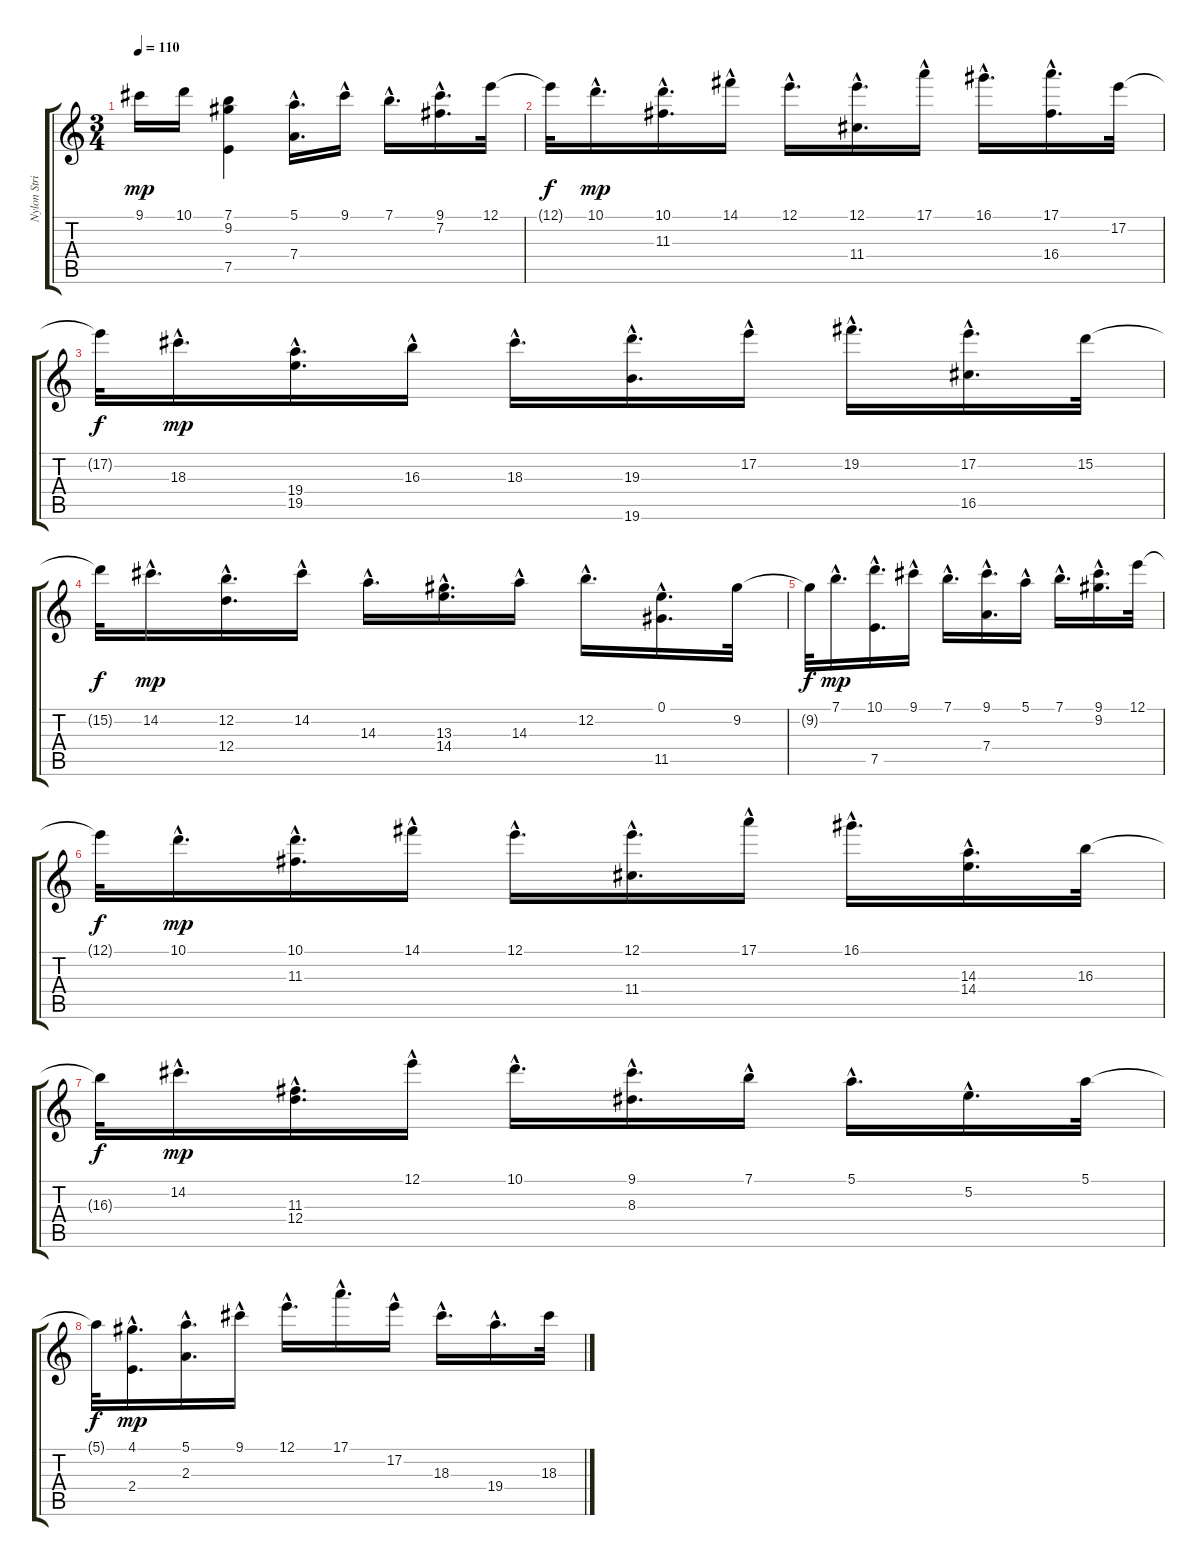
\track ("Nylon String Guitar" "Nylon Stri") {instrument acousticguitarnylon}
\staff {score tabs}
\tuning (E4 B3 G3 D3 A2 E2) {hide}
\ts (3 4)
\tempo 110
\clef g2
\ks c
9.1.16{dy mp} 10.1.16 (7.1 9.2 7.5).4 (5.1{hac} 7.4).16{d} 9.1{hac}.16 7.1{hac}.16{d} (9.1{hac} 7.2).16{d} 12.1.32 |
12.1{t}.32{dy f} 10.1{hac}.16{d dy mp} (10.1{hac} 11.3).16{d} 14.1{hac}.16 12.1{hac}.16{d} (12.1{hac} 11.4).16{d} 17.1{hac}.16 16.1{hac}.16{d} (17.1{hac} 16.4).16{d} 17.2.32 |
17.2{t}.32{dy f} 18.3{hac}.16{d dy mp} (19.4{hac} 19.5).16{d} 16.3{hac}.16 18.3{hac}.16{d} (19.3{hac} 19.6).16{d} 17.2{hac}.16 19.2{hac}.16{d} (17.2{hac} 16.5).16{d} 15.2.32 |
15.2{t}.32{dy f} 14.2{hac}.16{d dy mp} (12.2{hac} 12.4).16{d} 14.2{hac}.16 14.3{hac}.16{d} (13.3{hac} 14.4).16{d} 14.3{hac}.16 12.2{hac}.16{d} (0.1{hac} 11.5).16{d} 9.2.32 |
9.2{t}.32{dy f} 7.1{hac}.16{d dy mp} (10.1{hac} 7.5).16{d} 9.1{hac}.16 7.1{hac}.16{d} (9.1{hac} 7.4).16{d} 5.1{hac}.16 7.1{hac}.16{d} (9.1{hac} 9.2).16{d} 12.1.32 |
12.1{t}.32{dy f} 10.1{hac}.16{d dy mp} (10.1{hac} 11.3).16{d} 14.1{hac}.16 12.1{hac}.16{d} (12.1{hac} 11.4).16{d} 17.1{hac}.16 16.1{hac}.16{d} (14.3{hac} 14.4).16{d} 16.3.32 |
16.3{t}.32{dy f} 14.2{hac}.16{d dy mp} (11.3{hac} 12.4).16{d} 12.1{hac}.16 10.1{hac}.16{d} (9.1{hac} 8.3).16{d} 7.1{hac}.16 5.1{hac}.16{d} 5.2{hac}.16{d} 5.1.32 |
5.1{t}.32{dy f} (4.1{hac} 2.4).16{d dy mp} (5.1{hac} 2.3).16{d} 9.1{hac}.16 12.1{hac}.16{d} 17.1{hac}.16{d} 17.2{hac}.16 18.3{hac}.16{d} 19.4{hac}.16{d} 18.3.32
